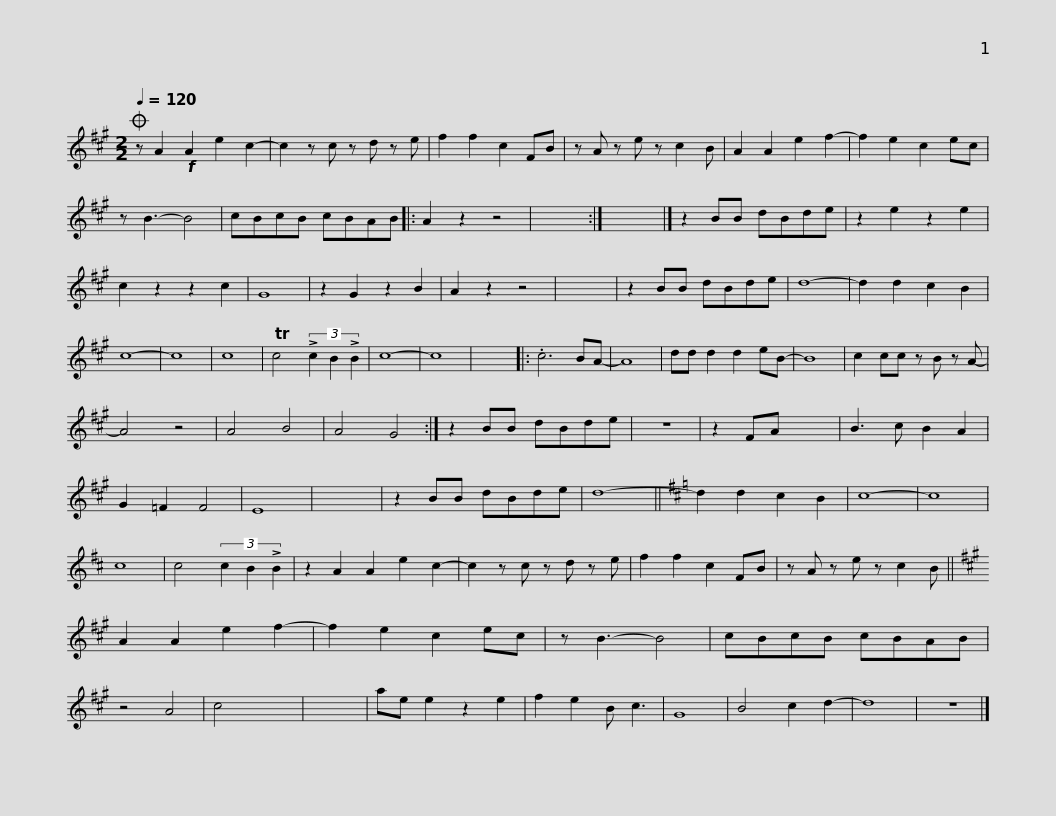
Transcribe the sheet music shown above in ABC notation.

X:1
L:1/8
Q:1/4=120
M:2/2
I:linebreak $
K:A
V:1 treble
V:1
O z A2!f! A2 e2 c2- | c2 z c z d z e | f2 f2 c2 FB | z A z e z c2 B | A2 A2 e2 f2- | %5
 f2 e2 c2 ec | z B3- B4 |$ cBcB cBAB |: A2 z2 z4 | x8 :| %10
 x8 |] z2 BB dBde | z2 e2 z2 e2 | c2 z2 z2 c2 | G8 |$ %15
 z2 G2 z2 B2 | A2 z2 z4 | x8 | z2 BB dBde | d8- | %20
 d2 d2 c2 B2 | c8- | c8 | c8 | Tc4 (3!>!c2 B2 !>!B2 |$ %25
 c8- | c8 | x8 |: .c6 BA- | A8 | %30
 dd d2 d2 eB- | B8 | c2 cc z B z A- | A4 z4 | A4 B4 | %35
 A4 G4 :|$ z2 BB dBde | z8 | z2 FA x4 | B3 c B2 A2 | %40
 G2 =F2 F4 | E8 | x8 | z2 BB dBde | d8- ||$ %45
[K:D] d2 d2 c2 B2 | c8- | c8 | c8 | c4 (3c2 B2 !>!B2 | %50
 z2 A2 A2 e2 c2- | c2 z c z d z e | f2 f2 c2 FB | z A z e z c2 B ||$[K:A] A2 A2 e2 f2- | %55
 f2 e2 c2 ec | z B3- B4 | cBcB cBAB | z4 A4 | c4 x4 | %60
 x8 | ae e2 z2 e2 | f2 e2 B c3 | G8 |$ B4 c2 d2- | %65
 d8 | z8 |] %67
